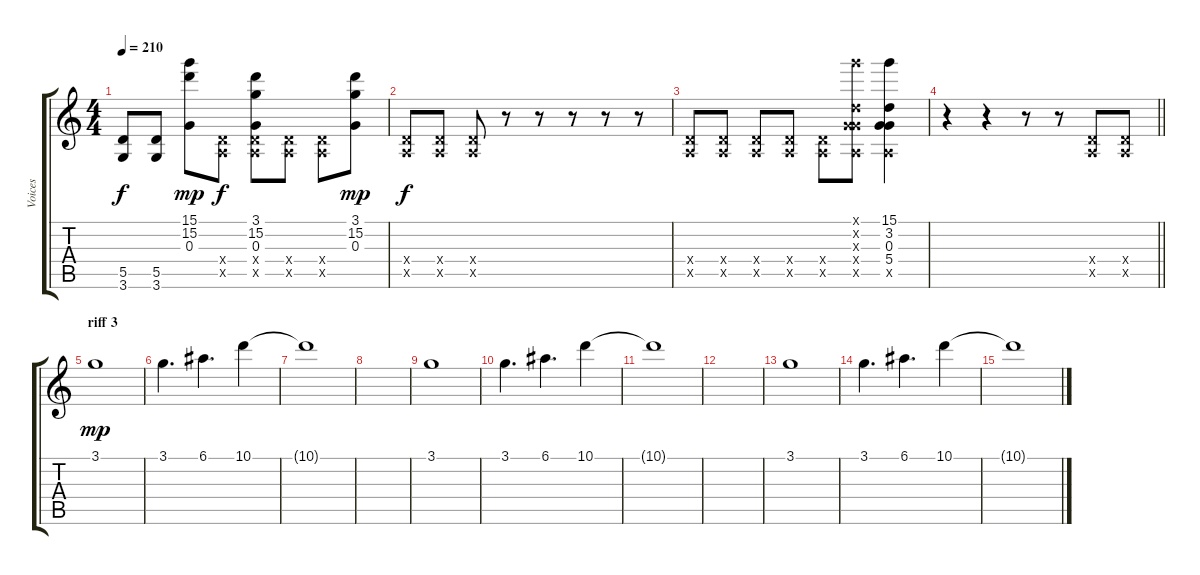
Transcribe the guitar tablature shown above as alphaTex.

\track ("Voices " "Voices ") {instrument overdrivenguitar}
\staff {score tabs}
\tuning (E4 B3 G3 D3 A2 E2) {hide}
\ts (4 4)
\tempo 210
\clef g2
\ks c
(5.5 3.6).8{dy f} (5.5 3.6).8 (15.1 15.2 0.3).8{dy mp} (0.4{x} 0.5{x}).8{dy f} (3.1 15.2 0.3 0.4{x} 0.5{x}).8 (0.4{x} 0.5{x}).8 (0.4{x} 0.5{x}).8 (3.1 15.2 0.3).8{dy mp} |
(0.4{x} 0.5{x}).8{dy f} (0.4{x} 0.5{x}).8 (0.4{x} 0.5{x}).8 r.8 r.8 r.8 r.8 r.8 |
(0.4{x} 0.5{x}).8 (0.4{x} 0.5{x}).8 (0.4{x} 0.5{x}).8 (0.4{x} 0.5{x}).8 (0.4{x} 0.5{x}).8 (15.1{x} 3.2{x} 0.3{x} 5.4{x} 0.5{x}).8 (15.1 3.2 0.3 5.4 0.5{x}).4 |
\barLineRight lightlight
r.4 r.4 r.8 r.8 (0.4{x} 0.5{x}).8 (0.4{x} 0.5{x}).8 |
\section ("" "riff 3")
3.1.1{dy mp} |
3.1.4{d} 6.1.4{d} 10.1.4 |
10.1{t}.1 |
|
3.1.1 |
3.1.4{d} 6.1.4{d} 10.1.4 |
10.1{t}.1 |
|
3.1.1 |
3.1.4{d} 6.1.4{d} 10.1.4 |
10.1{t}.1
